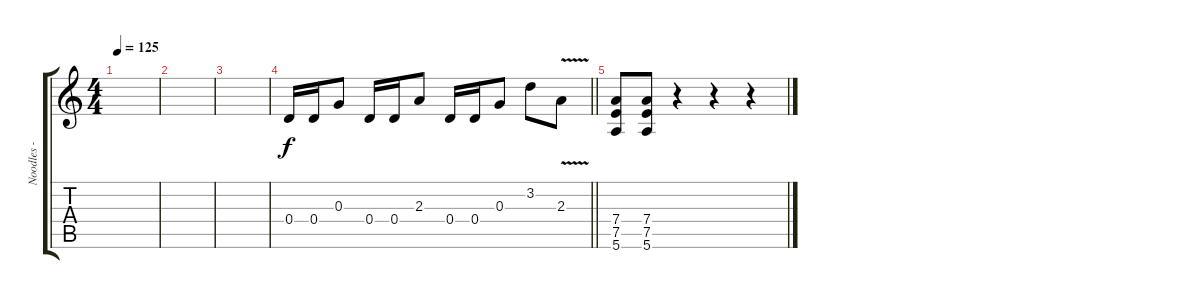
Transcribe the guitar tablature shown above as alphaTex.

\track ("Noodles - Guitar solo" "Noodles - ") {instrument overdrivenguitar}
\staff {score tabs}
\tuning (E4 B3 G3 D3 A2 E2) {hide}
\ts (4 4)
\tempo 125
\clef g2
\ks c
|
|
|
\barLineRight lightlight
0.4.16 0.4.16 0.3.8 0.4.16 0.4.16 2.3.8 0.4.16 0.4.16 0.3.8 3.2.8 2.3{v}.8 |
(7.4 7.5 5.6).8 (7.4 7.5 5.6).8 r.4 r.4 r.4
